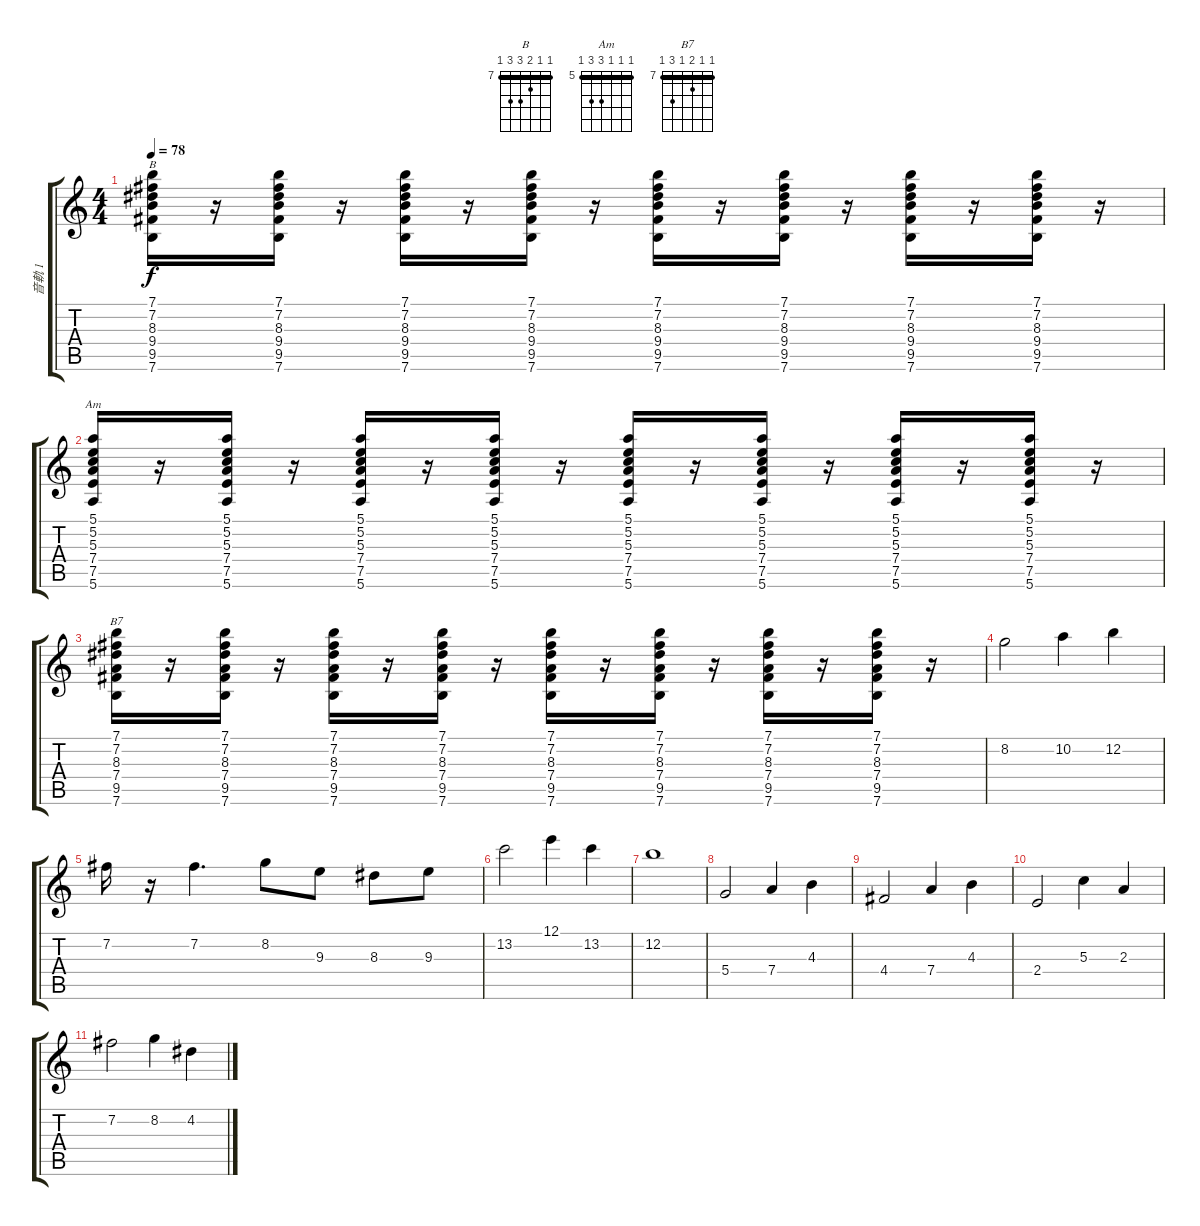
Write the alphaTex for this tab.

\track ("音軌 1" "音軌 1") {instrument electricguitarjazz}
\staff {score tabs}
\tuning (E4 B3 G3 D3 A2 E2) {hide}
\chord ("B" 7 7 8 9 9 7) {firstfret 7 barre 7}
\chord ("Am" 5 5 5 7 7 5) {firstfret 5 barre 5}
\chord ("B7" 7 7 8 7 9 7) {firstfret 7 barre 7}
\ts (4 4)
\tempo 78
\clef g2
\ks c
(7.1 7.2 8.3 9.4 9.5 7.6).16{ch "B" dy f} r.16 (7.1 7.2 8.3 9.4 9.5 7.6).16 r.16 (7.1 7.2 8.3 9.4 9.5 7.6).16 r.16 (7.1 7.2 8.3 9.4 9.5 7.6).16 r.16 (7.1 7.2 8.3 9.4 9.5 7.6).16 r.16 (7.1 7.2 8.3 9.4 9.5 7.6).16 r.16 (7.1 7.2 8.3 9.4 9.5 7.6).16 r.16 (7.1 7.2 8.3 9.4 9.5 7.6).16 r.16 |
(5.1 5.2 5.3 7.4 7.5 5.6).16{ch "Am"} r.16 (5.1 5.2 5.3 7.4 7.5 5.6).16 r.16 (5.1 5.2 5.3 7.4 7.5 5.6).16 r.16 (5.1 5.2 5.3 7.4 7.5 5.6).16 r.16 (5.1 5.2 5.3 7.4 7.5 5.6).16 r.16 (5.1 5.2 5.3 7.4 7.5 5.6).16 r.16 (5.1 5.2 5.3 7.4 7.5 5.6).16 r.16 (5.1 5.2 5.3 7.4 7.5 5.6).16 r.16 |
(7.1 7.2 8.3 7.4 9.5 7.6).16{ch "B7"} r.16 (7.1 7.2 8.3 7.4 9.5 7.6).16 r.16 (7.1 7.2 8.3 7.4 9.5 7.6).16 r.16 (7.1 7.2 8.3 7.4 9.5 7.6).16 r.16 (7.1 7.2 8.3 7.4 9.5 7.6).16 r.16 (7.1 7.2 8.3 7.4 9.5 7.6).16 r.16 (7.1 7.2 8.3 7.4 9.5 7.6).16 r.16 (7.1 7.2 8.3 7.4 9.5 7.6).16 r.16 |
8.2.2 10.2.4 12.2.4 |
7.2.16 r.16 7.2.4{d} 8.2.8 9.3.8 8.3.8 9.3.8 |
13.2.2 12.1.4 13.2.4 |
12.2.1 |
5.4.2{instrument electricguitarjazz} 7.4.4 4.3.4 |
4.4.2 7.4.4 4.3.4 |
2.4.2 5.3.4 2.3.4 |
7.2.2 8.2.4 4.2.4
